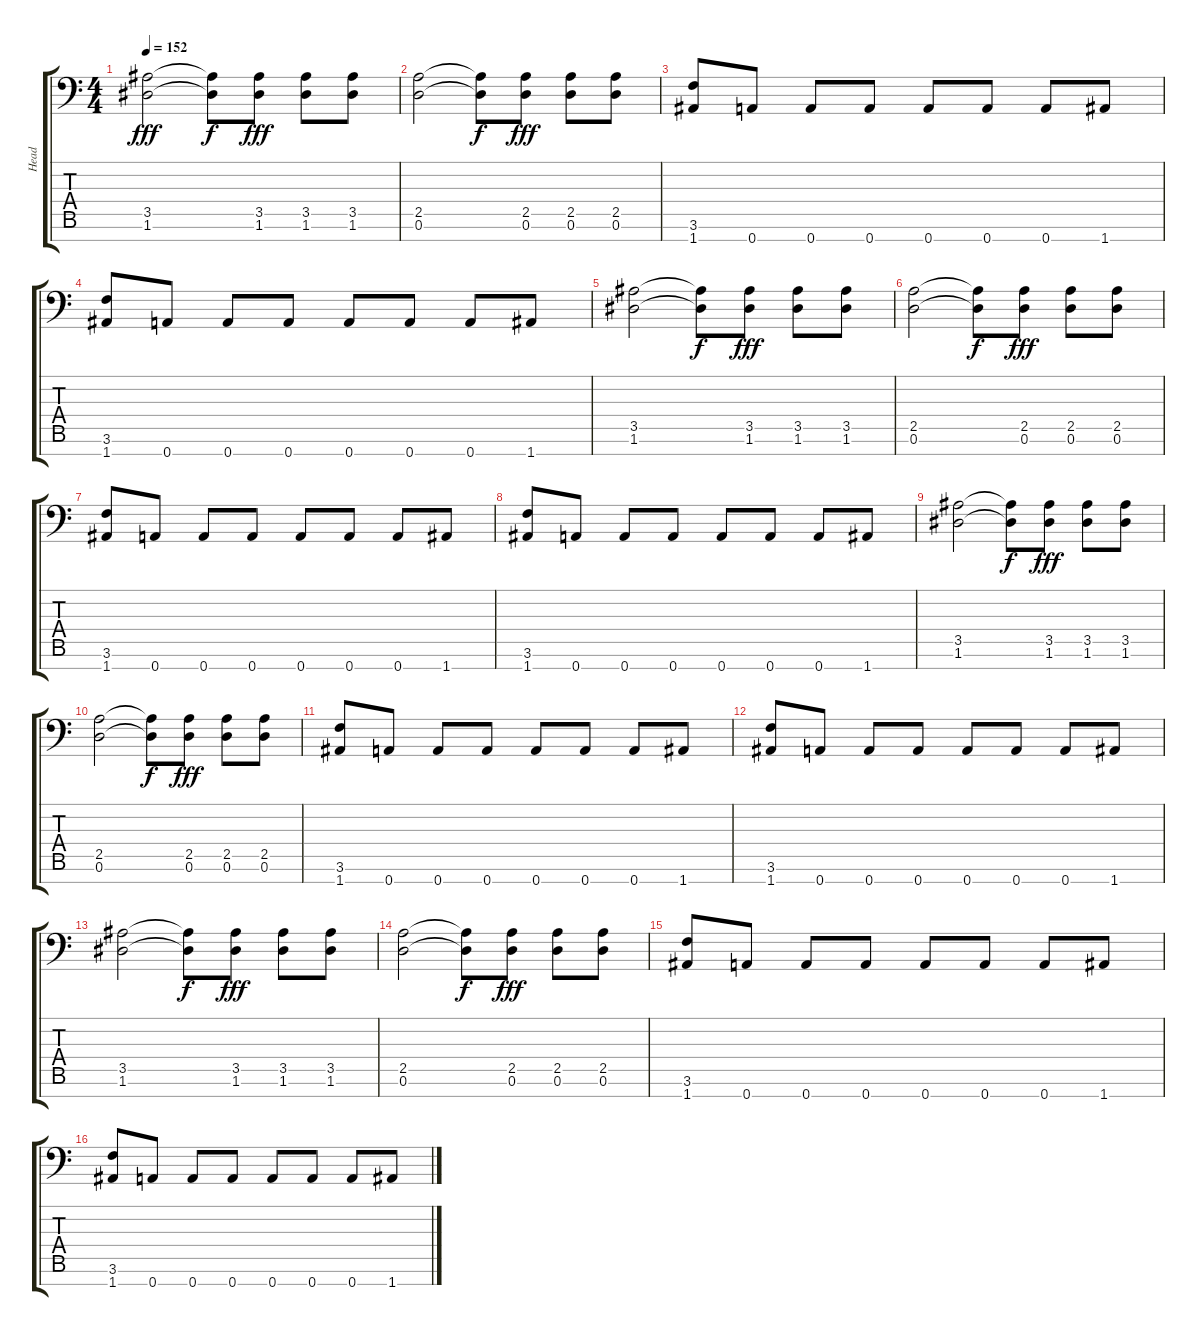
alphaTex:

\track ("Head " "Head ") {instrument distortionguitar}
\staff {score tabs}
\tuning (D4 A3 F3 C3 G2 D2 A1) {hide}
\ts (4 4)
\tempo 152
\clef f4
\ks c
(3.5 1.6).2{dy fff} (3.5{t} 1.6{t}).8{dy f} (3.5 1.6).8{dy fff} (3.5 1.6).8 (3.5 1.6).8 |
(2.5 0.6).2 (2.5{t} 0.6{t}).8{dy f} (2.5 0.6).8{dy fff} (2.5 0.6).8 (2.5 0.6).8 |
(3.6 1.7).8 0.7.8 0.7.8 0.7.8 0.7.8 0.7.8 0.7.8 1.7.8 |
(3.6 1.7).8 0.7.8 0.7.8 0.7.8 0.7.8 0.7.8 0.7.8 1.7.8 |
(3.5 1.6).2 (3.5{t} 1.6{t}).8{dy f} (3.5 1.6).8{dy fff} (3.5 1.6).8 (3.5 1.6).8 |
(2.5 0.6).2 (2.5{t} 0.6{t}).8{dy f} (2.5 0.6).8{dy fff} (2.5 0.6).8 (2.5 0.6).8 |
(3.6 1.7).8 0.7.8 0.7.8 0.7.8 0.7.8 0.7.8 0.7.8 1.7.8 |
(3.6 1.7).8 0.7.8 0.7.8 0.7.8 0.7.8 0.7.8 0.7.8 1.7.8 |
(3.5 1.6).2 (3.5{t} 1.6{t}).8{dy f} (3.5 1.6).8{dy fff} (3.5 1.6).8 (3.5 1.6).8 |
(2.5 0.6).2 (2.5{t} 0.6{t}).8{dy f} (2.5 0.6).8{dy fff} (2.5 0.6).8 (2.5 0.6).8 |
(3.6 1.7).8 0.7.8 0.7.8 0.7.8 0.7.8 0.7.8 0.7.8 1.7.8 |
(3.6 1.7).8 0.7.8 0.7.8 0.7.8 0.7.8 0.7.8 0.7.8 1.7.8 |
(3.5 1.6).2 (3.5{t} 1.6{t}).8{dy f} (3.5 1.6).8{dy fff} (3.5 1.6).8 (3.5 1.6).8 |
(2.5 0.6).2 (2.5{t} 0.6{t}).8{dy f} (2.5 0.6).8{dy fff} (2.5 0.6).8 (2.5 0.6).8 |
(3.6 1.7).8 0.7.8 0.7.8 0.7.8 0.7.8 0.7.8 0.7.8 1.7.8 |
(3.6 1.7).8 0.7.8 0.7.8 0.7.8 0.7.8 0.7.8 0.7.8 1.7.8
